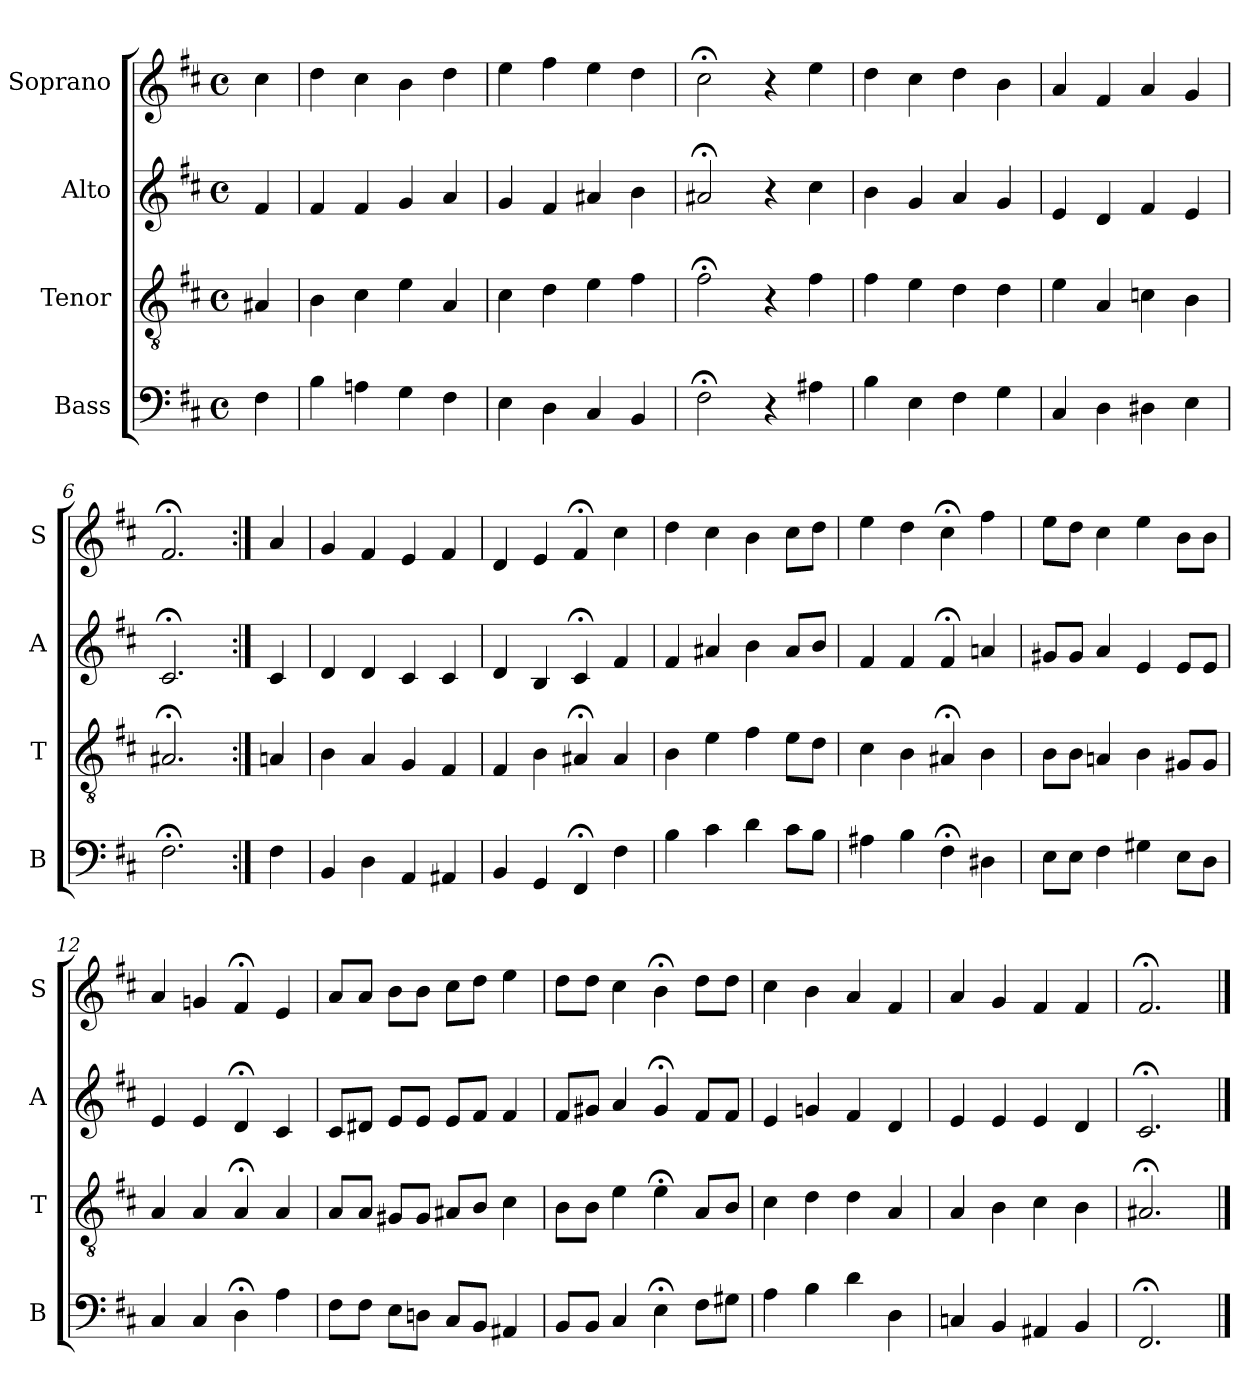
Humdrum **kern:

**kern	**kern	**kern	**kern
*part4	*part3	*part2	*part1
*staff4	*staff3	*staff2	*staff1
*I"Bass	*I"Tenor	*I"Alto	*I"Soprano
*I'B	*I'T	*I'A	*I'S
*clefF4	*clefGv2	*clefG2	*clefG2
*k[f#c#]	*k[f#c#]	*k[f#c#]	*k[f#c#]
*b:	*b:	*b:	*b:
*M4/4	*M4/4	*M4/4	*M4/4
*met(c)	*met(c)	*met(c)	*met(c)
*MM100	*MM100	*MM100	*MM100
=	=	=	=
4F#	4A#X	4f#	4cc#
=1	=1	=1	=1
4B	4B	4f#	4dd
4An	4c#	4f#	4cc#
4G	4e	4g	4b
4F#	4A	4a	4dd
=2	=2	=2	=2
4E	4c#	4g	4ee
4D	4d	4f#	4ff#
4C#	4e	4a#X	4ee
4BB	4f#	4b	4dd
=3	=3	=3	=3
2F#;<	2f#;<	2a#X;<	2cc#;<
4r	4r	4r	4r
4A#X	4f#	4cc#	4ee
=4	=4	=4	=4
4B	4f#	4b	4dd
4E	4e	4g	4cc#
4F#	4d	4a	4dd
4G	4d	4g	4b
=5	=5	=5	=5
4C#	4e	4e	4a
4D	4A	4d	4f#
4D#X	4cn	4f#	4a
4E	4B	4e	4g
=6	=6	=6	=6
2.F#;<	2.A#X;<	2.c#;<	2.f#;<
=:|!	=:|!	=:|!	=:|!
4F#	4An	4c#	4a
=7	=7	=7	=7
4BB	4B	4d	4g
4D	4A	4d	4f#
4AA	4G	4c#	4e
4AA#X	4F#	4c#	4f#
=8	=8	=8	=8
4BB	4F#	4d	4d
4GG	4B	4B	4e
4FF#;<	4A#X;<	4c#;<	4f#;<
4F#	4A#	4f#	4cc#
=9	=9	=9	=9
4B	4B	4f#	4dd
4c#	4e	4a#X	4cc#
4d	4f#	4b	4b
8c#L	8eL	8a#L	8cc#L
8BJ	8dJ	8bJ	8ddJ
=10	=10	=10	=10
4A#X	4c#	4f#	4ee
4B	4B	4f#	4dd
4F#;<	4A#X;<	4f#;<	4cc#;<
4D#X	4B	4an	4ff#
=11	=11	=11	=11
8EL	8BL	8g#XL	8eeL
8EJ	8BJ	8g#J	8ddJ
4F#	4An	4a	4cc#
4G#X	4B	4e	4ee
8EL	8G#XL	8eL	8bL
8DJ	8G#J	8eJ	8bJ
=12	=12	=12	=12
4C#	4A	4e	4a
4C#	4A	4e	4gn
4D;<	4A;<	4d;<	4f#;<
4A	4A	4c#	4e
=13	=13	=13	=13
8F#L	8AL	8c#L	8aL
8F#J	8AJ	8d#XJ	8aJ
8EL	8G#XL	8eL	8bL
8DnJ	8G#J	8eJ	8bJ
8C#L	8A#XL	8eL	8cc#L
8BBJ	8BJ	8f#J	8ddJ
4AA#X	4c#	4f#	4ee
=14	=14	=14	=14
8BBL	8BL	8f#L	8ddL
8BBJ	8BJ	8g#XJ	8ddJ
4C#	4e	4a	4cc#
4E;<	4e;<	4g#;<	4b;<
8F#L	8AL	8f#L	8ddL
8G#XJ	8BJ	8f#J	8ddJ
=15	=15	=15	=15
4A	4c#	4e	4cc#
4B	4d	4gn	4b
4d	4d	4f#	4a
4D	4A	4d	4f#
=16	=16	=16	=16
4Cn	4A	4e	4a
4BB	4B	4e	4g
4AA#X	4c#	4e	4f#
4BB	4B	4d	4f#
=17	=17	=17	=17
2.FF#;<	2.A#X;<	2.c#;<	2.f#;<
==	==	==	==
*-	*-	*-	*-
